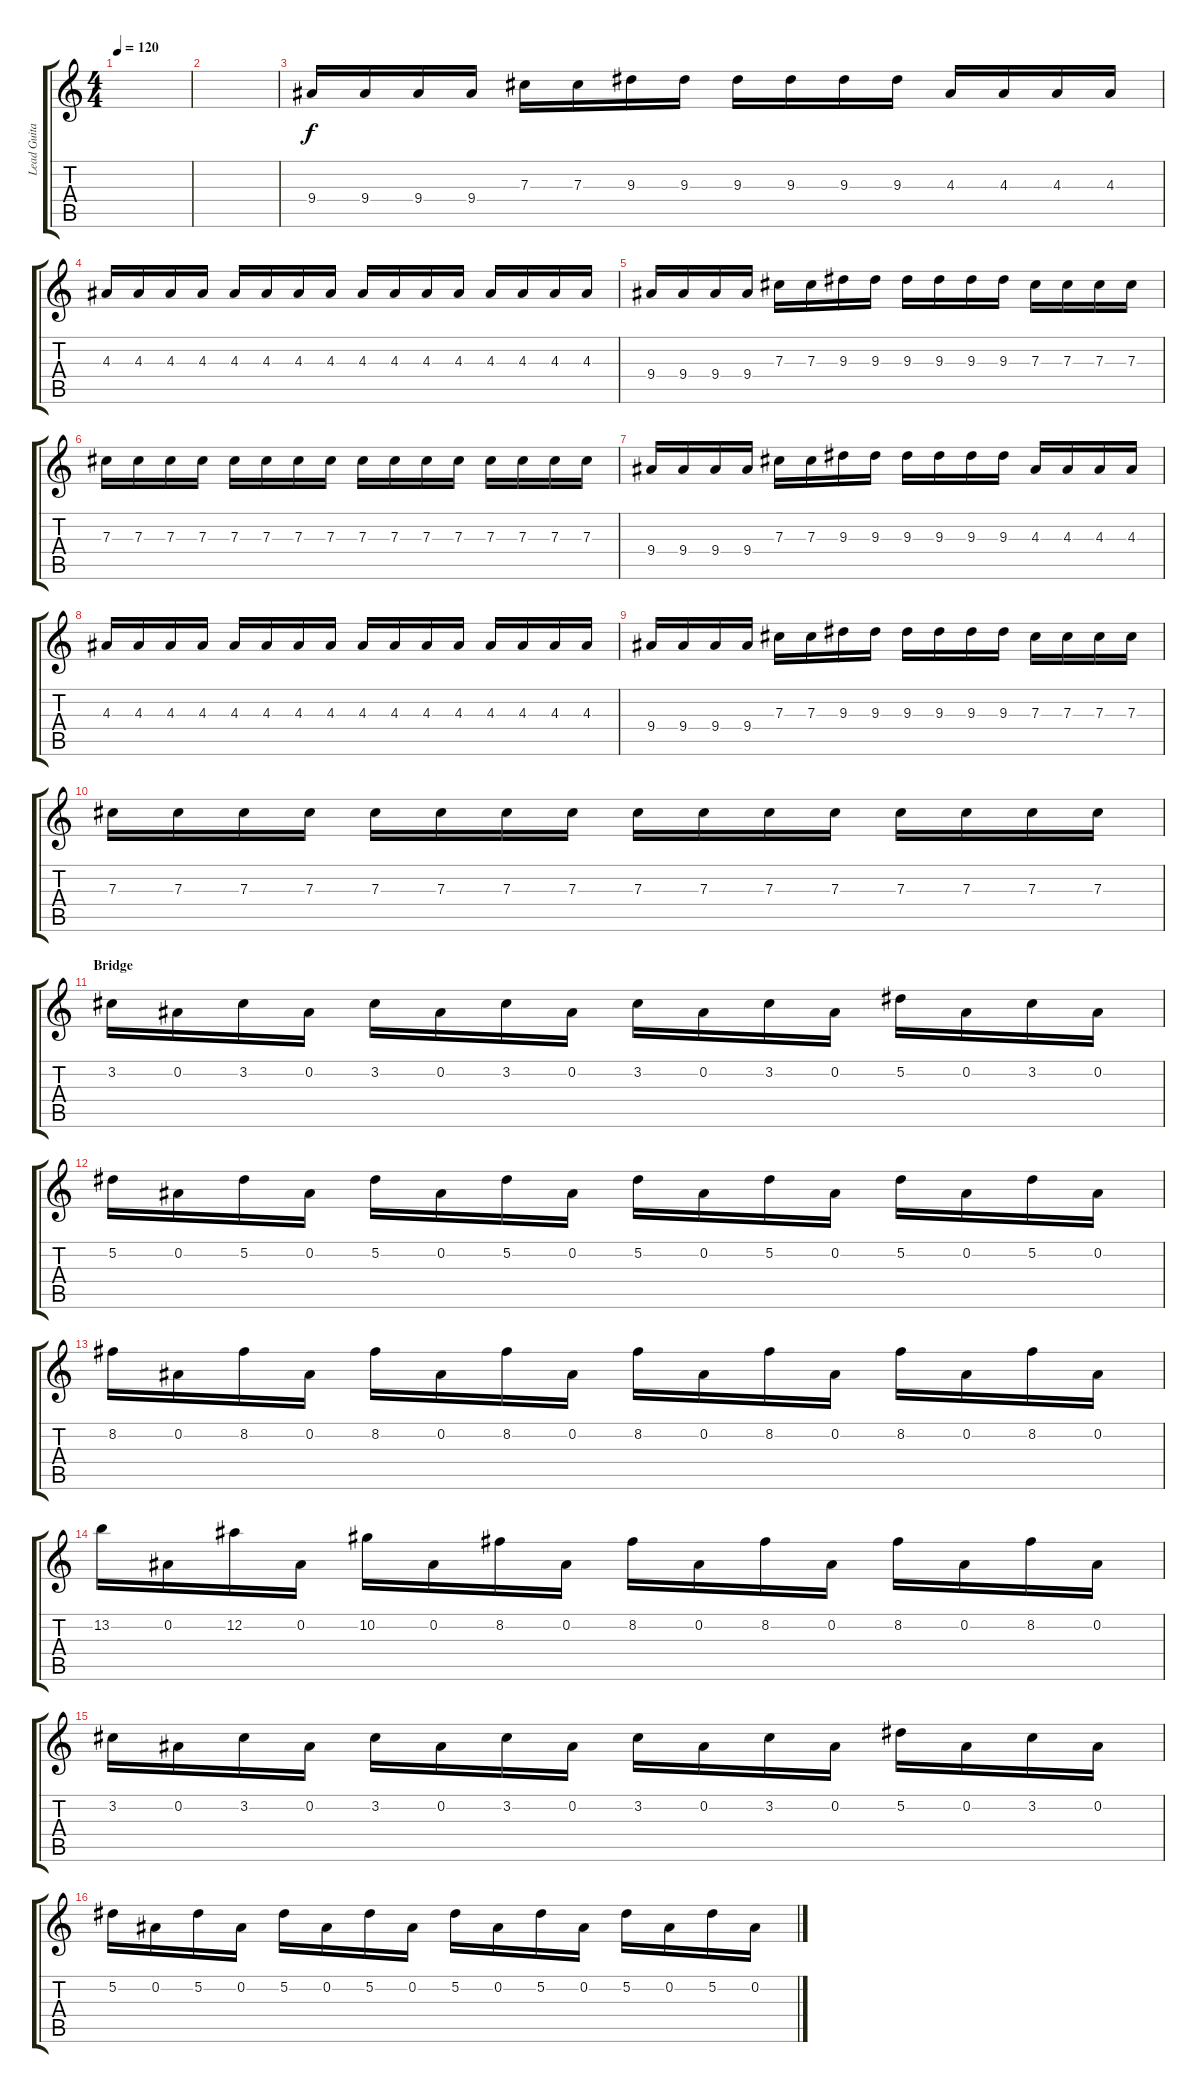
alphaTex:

\track ("Lead Guitar II" "Lead Guita") {instrument distortionguitar}
\staff {score tabs}
\tuning (Eb4 Bb3 Gb3 Db3 Ab2 Eb2) {hide}
\ts (4 4)
\tempo 120
\clef g2
\ks c
|
|
9.4.16 9.4.16 9.4.16 9.4.16 7.3.16 7.3.16 9.3.16 9.3.16 9.3.16 9.3.16 9.3.16 9.3.16 4.3.16 4.3.16 4.3.16 4.3.16 |
4.3.16 4.3.16 4.3.16 4.3.16 4.3.16 4.3.16 4.3.16 4.3.16 4.3.16 4.3.16 4.3.16 4.3.16 4.3.16 4.3.16 4.3.16 4.3.16 |
9.4.16 9.4.16 9.4.16 9.4.16 7.3.16 7.3.16 9.3.16 9.3.16 9.3.16 9.3.16 9.3.16 9.3.16 7.3.16 7.3.16 7.3.16 7.3.16 |
7.3.16 7.3.16 7.3.16 7.3.16 7.3.16 7.3.16 7.3.16 7.3.16 7.3.16 7.3.16 7.3.16 7.3.16 7.3.16 7.3.16 7.3.16 7.3.16 |
9.4.16 9.4.16 9.4.16 9.4.16 7.3.16 7.3.16 9.3.16 9.3.16 9.3.16 9.3.16 9.3.16 9.3.16 4.3.16 4.3.16 4.3.16 4.3.16 |
4.3.16 4.3.16 4.3.16 4.3.16 4.3.16 4.3.16 4.3.16 4.3.16 4.3.16 4.3.16 4.3.16 4.3.16 4.3.16 4.3.16 4.3.16 4.3.16 |
9.4.16 9.4.16 9.4.16 9.4.16 7.3.16 7.3.16 9.3.16 9.3.16 9.3.16 9.3.16 9.3.16 9.3.16 7.3.16 7.3.16 7.3.16 7.3.16 |
7.3.16 7.3.16 7.3.16 7.3.16 7.3.16 7.3.16 7.3.16 7.3.16 7.3.16 7.3.16 7.3.16 7.3.16 7.3.16 7.3.16 7.3.16 7.3.16 |
\section ("" "Bridge")
3.2.16 0.2.16 3.2.16 0.2.16 3.2.16 0.2.16 3.2.16 0.2.16 3.2.16 0.2.16 3.2.16 0.2.16 5.2.16 0.2.16 3.2.16 0.2.16 |
5.2.16 0.2.16 5.2.16 0.2.16 5.2.16 0.2.16 5.2.16 0.2.16 5.2.16 0.2.16 5.2.16 0.2.16 5.2.16 0.2.16 5.2.16 0.2.16 |
8.2.16 0.2.16 8.2.16 0.2.16 8.2.16 0.2.16 8.2.16 0.2.16 8.2.16 0.2.16 8.2.16 0.2.16 8.2.16 0.2.16 8.2.16 0.2.16 |
13.2.16 0.2.16 12.2.16 0.2.16 10.2.16 0.2.16 8.2.16 0.2.16 8.2.16 0.2.16 8.2.16 0.2.16 8.2.16 0.2.16 8.2.16 0.2.16 |
3.2.16 0.2.16 3.2.16 0.2.16 3.2.16 0.2.16 3.2.16 0.2.16 3.2.16 0.2.16 3.2.16 0.2.16 5.2.16 0.2.16 3.2.16 0.2.16 |
5.2.16 0.2.16 5.2.16 0.2.16 5.2.16 0.2.16 5.2.16 0.2.16 5.2.16 0.2.16 5.2.16 0.2.16 5.2.16 0.2.16 5.2.16 0.2.16
